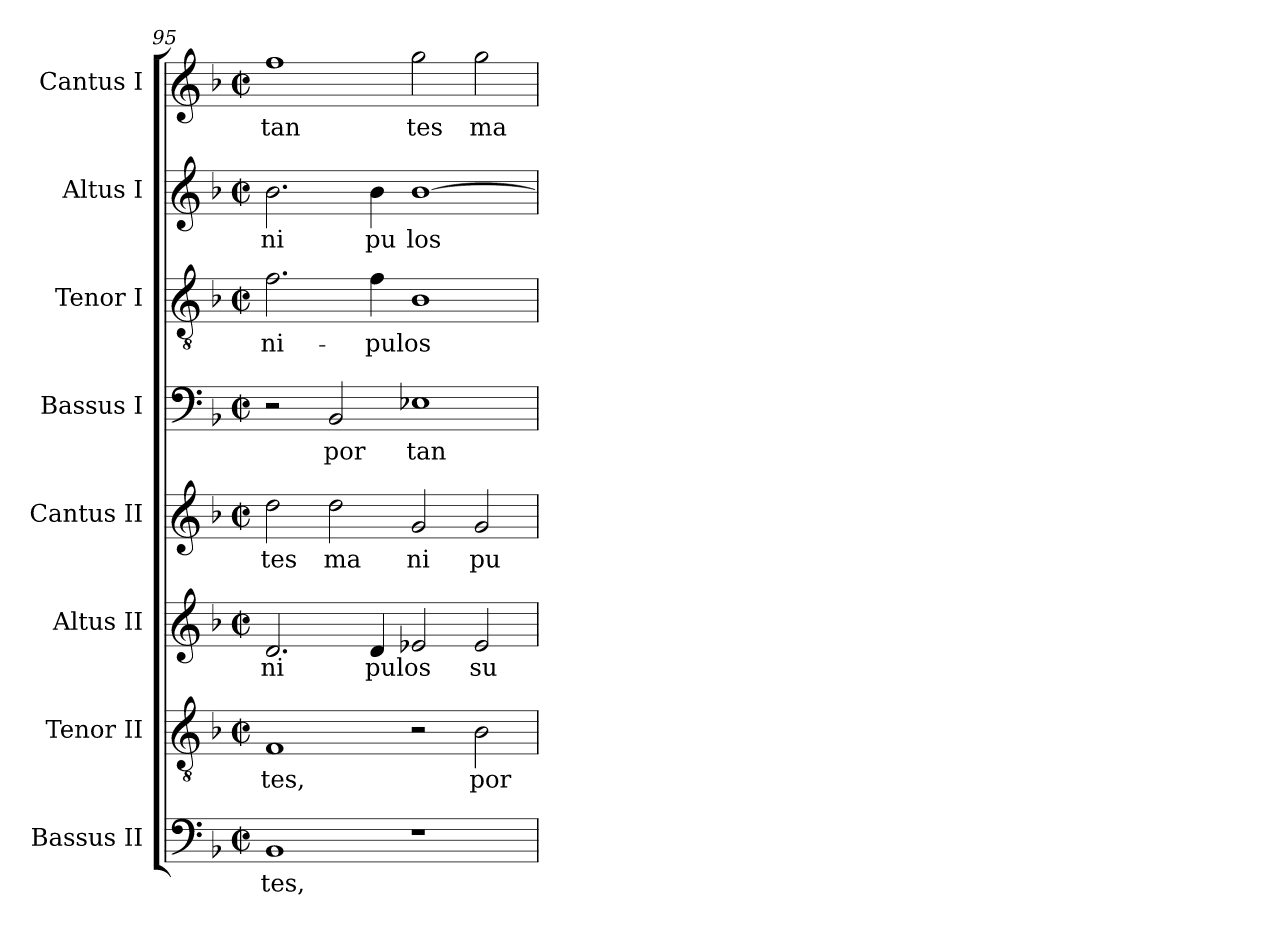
**kern	**text	**kern	**text	**kern	**text	**kern	**text	**kern	**text	**kern	**text	**kern	**text	**kern	**text
*part8	*part8	*part7	*part7	*part6	*part6	*part5	*part5	*part4	*part4	*part3	*part3	*part2	*part2	*part1	*part1
*staff8	*staff8	*staff7	*staff7	*staff6	*staff6	*staff5	*staff5	*staff4	*staff4	*staff3	*staff3	*staff2	*staff2	*staff1	*staff1
*I"Bassus II	*	*I"Tenor II	*	*I"Altus II	*	*I"Cantus II	*	*I"Bassus I	*	*I"Tenor I	*	*I"Altus I	*	*I"Cantus I	*
*I'Bassus II	*	*I'Tenor II	*	*I'Altus II	*	*I'Cantus II	*	*I'Bassus I	*	*I'Tenor I	*	*I'Altus I	*	*I'Cantus I	*
*clefF4	*	*clefGv2	*	*clefG2	*	*clefG2	*	*clefF4	*	*clefGv2	*	*clefG2	*	*clefG2	*
*k[b-]	*	*k[b-]	*	*k[b-]	*	*k[b-]	*	*k[b-]	*	*k[b-]	*	*k[b-]	*	*k[b-]	*
*F:	*	*F:	*	*F:	*	*F:	*	*F:	*	*F:	*	*F:	*	*F:	*
*M2/2	*	*M2/2	*	*M2/2	*	*M2/2	*	*M2/2	*	*M2/2	*	*M2/2	*	*M2/2	*
*met(c|)	*	*met(c|)	*	*met(c|)	*	*met(c|)	*	*met(c|)	*	*met(c|)	*	*met(c|)	*	*met(c|)	*
=95	=95	=95	=95	=95	=95	=95	=95	=95	=95	=95	=95	=95	=95	=95	=95
!	!LO:LY:b:cj	!	!LO:LY:b:cj	!	!LO:LY:b:cj	!	!LO:LY:b:cj	!	!	!	!LO:LY:b:cj	!	!LO:LY:b:cj	!	!LO:LY:b:cj
1BB-	-tes,	1F	-tes,	2.d/	ni	2dd\	tes	2r	.	2.f\	-ni-	2.b-\	ni	1ff	tan
!	!	!	!	!	!	!	!LO:LY:b:cj	!	!LO:LY:b:cj	!	!	!	!	!	!
.	.	.	.	.	.	2dd\	ma	2BB-/	por	.	.	.	.	.	.
!	!	!	!	!	!LO:LY:b:cj	!	!	!	!	!	!LO:LY:b:cj	!	!LO:LY:b:cj	!	!
.	.	.	.	4d/	pulos	.	.	.	.	4f\	-pulos	4b-\	pu	.	.
!	!	!	!	!	!LO:LY:b:cj	!	!LO:LY:b:cj	!	!LO:LY:b:cj	!	!LO:LY:b:cj	!	!LO:LY:b:cj	!	!LO:LY:b:cj
1r	.	2r	.	2e-X/	.	2g/	ni	1E-X	tan	1B-	.	[>1b-	los	2gg\	tes
!	!	!	!LO:LY:b:cj	!	!LO:LY:b:cj	!	!LO:LY:b:cj	!	!	!	!	!	!	!	!LO:LY:b:cj
.	.	2B-\	por-	2e-/	su	2g/	pu	.	.	.	.	.	.	2gg\	ma
=	=	=	=	=	=	=	=	=	=	=	=	=	=	=	=
*-	*-	*-	*-	*-	*-	*-	*-	*-	*-	*-	*-	*-	*-	*-	*-
